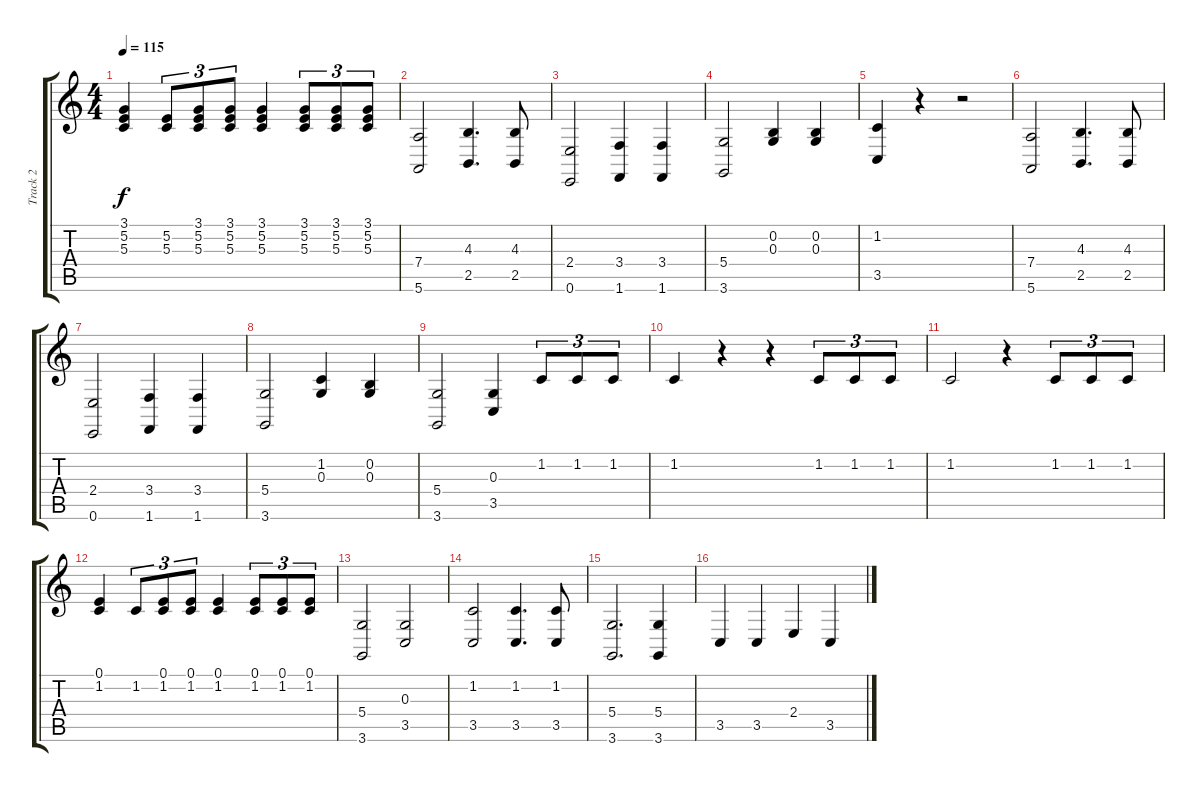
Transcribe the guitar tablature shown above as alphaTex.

\track ("Track 2" "Track 2") {instrument churchorgan}
\staff {score tabs}
\tuning (E4 B3 G3 D3 A2 E2) {hide}
\ts (4 4)
\tempo 115
\clef g2
\ks c
(3.1 5.2 5.3).4{dy f} (5.2 5.3).8{tu (3 2)} (3.1 5.2 5.3).8{tu (3 2)} (3.1 5.2 5.3).8{tu (3 2)} (3.1 5.2 5.3).4 (3.1 5.2 5.3).8{tu (3 2)} (3.1 5.2 5.3).8{tu (3 2)} (3.1 5.2 5.3).8{tu (3 2)} |
(7.4 5.6).2 (4.3 2.5).4{d} (4.3 2.5).8 |
(2.4 0.6).2 (3.4 1.6).4 (3.4 1.6).4 |
(5.4 3.6).2 (0.2 0.3).4 (0.2 0.3).4 |
(1.2 3.5).4 r.4 r.2 |
(7.4 5.6).2 (4.3 2.5).4{d} (4.3 2.5).8 |
(2.4 0.6).2 (3.4 1.6).4 (3.4 1.6).4 |
(5.4 3.6).2 (1.2 0.3).4 (0.2 0.3).4 |
(5.4 3.6).2 (0.3 3.5).4 1.2.8{tu (3 2)} 1.2.8{tu (3 2)} 1.2.8{tu (3 2)} |
1.2.4 r.4 r.4 1.2.8{tu (3 2)} 1.2.8{tu (3 2)} 1.2.8{tu (3 2)} |
1.2.2 r.4 1.2.8{tu (3 2)} 1.2.8{tu (3 2)} 1.2.8{tu (3 2)} |
(0.1 1.2).4 1.2.8{tu (3 2)} (0.1 1.2).8{tu (3 2)} (0.1 1.2).8{tu (3 2)} (0.1 1.2).4 (0.1 1.2).8{tu (3 2)} (0.1 1.2).8{tu (3 2)} (0.1 1.2).8{tu (3 2)} |
(5.4 3.6).2 (0.3 3.5).2 |
(1.2 3.5).2 (1.2 3.5).4{d} (1.2 3.5).8 |
(5.4 3.6).2{d} (5.4 3.6).4 |
3.5.4 3.5.4 2.4.4 3.5.4
